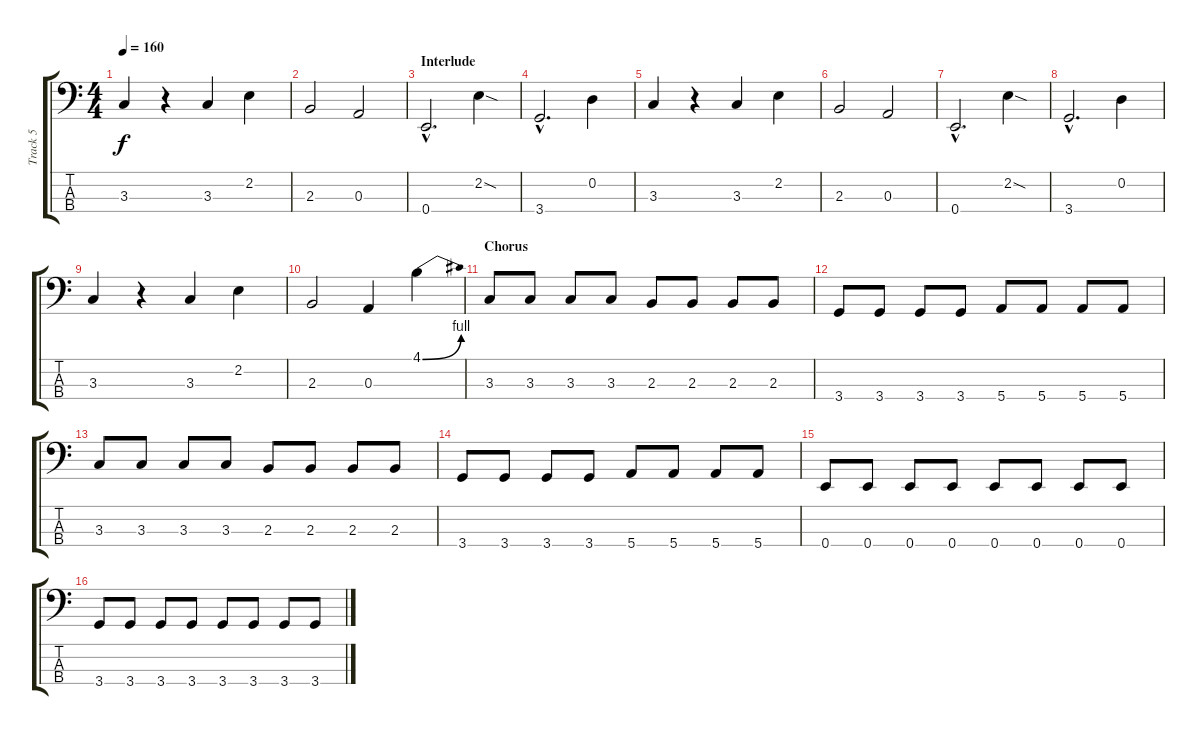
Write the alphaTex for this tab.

\track ("Track 5" "Track 5") {instrument acousticbass}
\staff {score tabs}
\tuning (G2 D2 A1 E1) {hide}
\ts (4 4)
\tempo 160
\clef f4
\ks c
3.3.4{dy f} r.4 3.3.4 2.2.4 |
2.3.2 0.3.2 |
\section ("" "Interlude")
0.4{hac}.2{d instrument acousticbass} 2.2{sod}.4 |
3.4{hac}.2{d} 0.2.4 |
3.3.4 r.4 3.3.4 2.2.4 |
2.3.2 0.3.2 |
0.4{hac}.2{d instrument acousticbass} 2.2{sod}.4 |
3.4{hac}.2{d} 0.2.4 |
3.3.4 r.4 3.3.4 2.2.4 |
2.3.2 0.3.4 4.1{be (bend 0 0 60 4)}.4 |
\section ("" "Chorus")
3.3.8{instrument electricbasspick} 3.3.8 3.3.8 3.3.8 2.3.8 2.3.8 2.3.8 2.3.8 |
3.4.8 3.4.8 3.4.8 3.4.8 5.4.8 5.4.8 5.4.8 5.4.8 |
3.3.8 3.3.8 3.3.8 3.3.8 2.3.8 2.3.8 2.3.8 2.3.8 |
3.4.8 3.4.8 3.4.8 3.4.8 5.4.8 5.4.8 5.4.8 5.4.8 |
0.4.8 0.4.8 0.4.8 0.4.8 0.4.8 0.4.8 0.4.8 0.4.8 |
3.4.8 3.4.8 3.4.8 3.4.8 3.4.8 3.4.8 3.4.8 3.4.8
